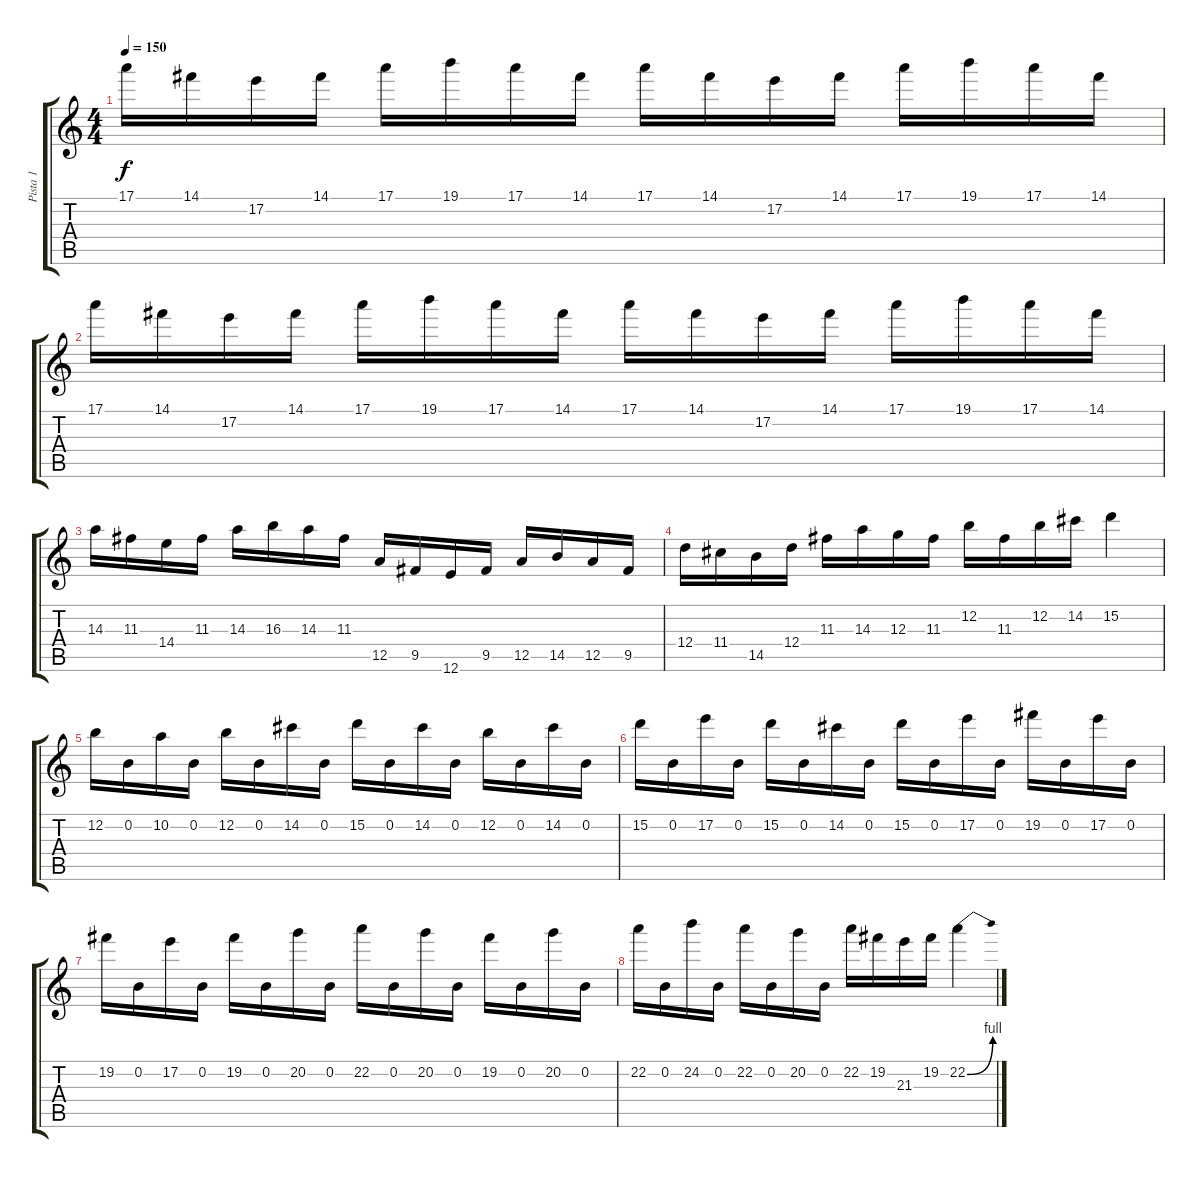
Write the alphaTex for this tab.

\track ("Pista 1" "Pista 1") {instrument distortionguitar}
\staff {score tabs}
\tuning (E4 B3 G3 D3 A2 E2) {hide}
\ts (4 4)
\tempo 150
\clef g2
\ks c
17.1.16{dy f} 14.1.16 17.2.16 14.1.16 17.1.16 19.1.16 17.1.16 14.1.16 17.1.16 14.1.16 17.2.16 14.1.16 17.1.16 19.1.16 17.1.16 14.1.16 |
17.1.16 14.1.16 17.2.16 14.1.16 17.1.16 19.1.16 17.1.16 14.1.16 17.1.16 14.1.16 17.2.16 14.1.16 17.1.16 19.1.16 17.1.16 14.1.16 |
14.3.16 11.3.16 14.4.16 11.3.16 14.3.16 16.3.16 14.3.16 11.3.16 12.5.16 9.5.16 12.6.16 9.5.16 12.5.16 14.5.16 12.5.16 9.5.16 |
12.4.16 11.4.16 14.5.16 12.4.16 11.3.16 14.3.16 12.3.16 11.3.16 12.2.16 11.3.16 12.2.16 14.2.16 15.2.4 |
12.2.16 0.2.16 10.2.16 0.2.16 12.2.16 0.2.16 14.2.16 0.2.16 15.2.16 0.2.16 14.2.16 0.2.16 12.2.16 0.2.16 14.2.16 0.2.16 |
15.2.16 0.2.16 17.2.16 0.2.16 15.2.16 0.2.16 14.2.16 0.2.16 15.2.16 0.2.16 17.2.16 0.2.16 19.2.16 0.2.16 17.2.16 0.2.16 |
19.2.16 0.2.16 17.2.16 0.2.16 19.2.16 0.2.16 20.2.16 0.2.16 22.2.16 0.2.16 20.2.16 0.2.16 19.2.16 0.2.16 20.2.16 0.2.16 |
22.2.16 0.2.16 24.2.16 0.2.16 22.2.16 0.2.16 20.2.16 0.2.16 22.2.16 19.2.16 21.3.16 19.2.16 22.2{be (bend 0 0 60 4)}.4
